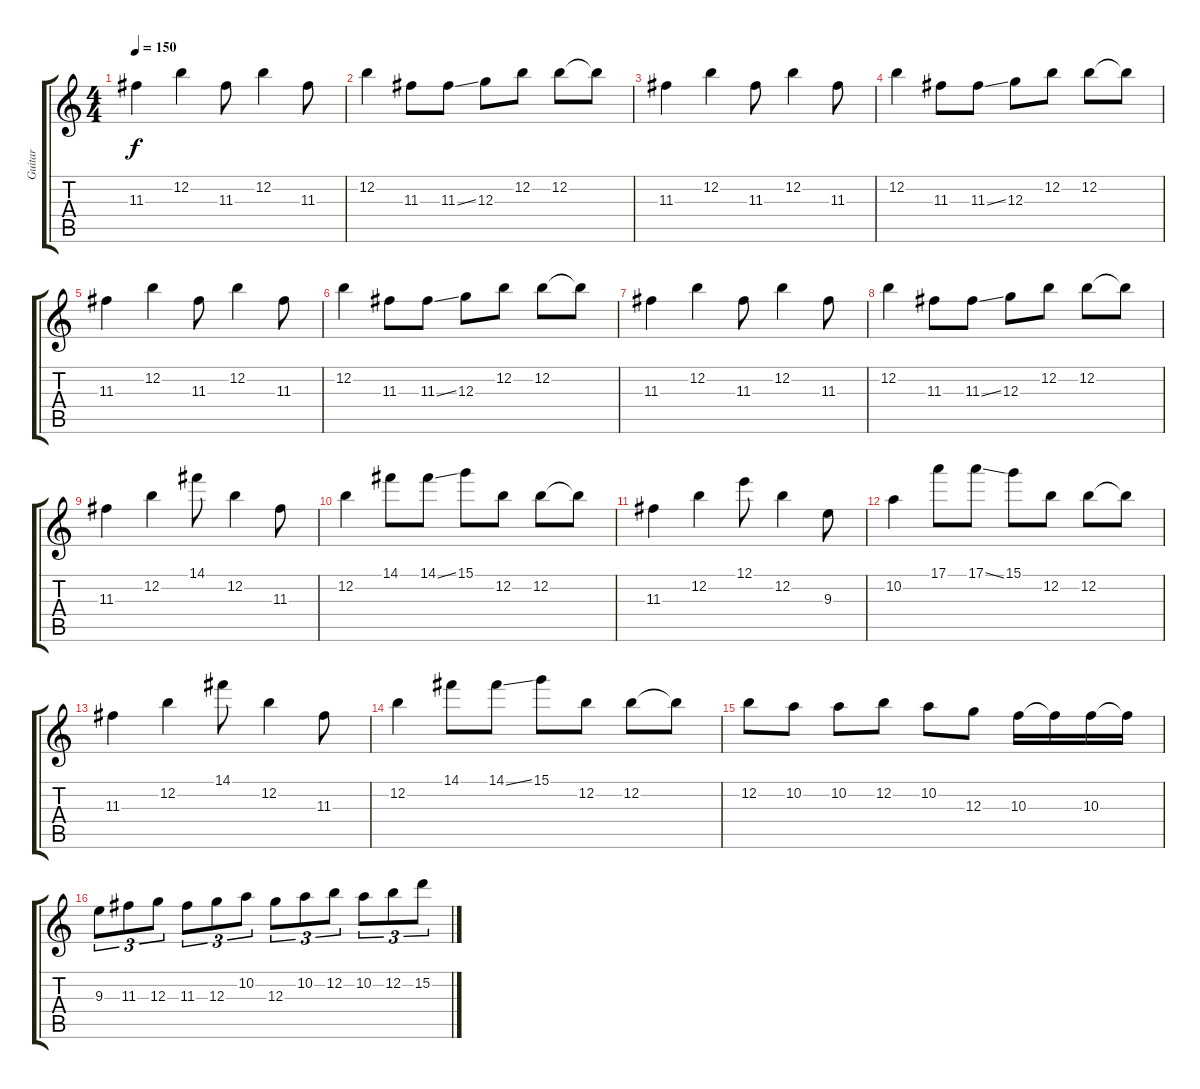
\track ("Guitar" "Guitar") {instrument overdrivenguitar}
\staff {score tabs}
\tuning (E4 B3 G3 D3 A2 E2) {hide}
\ts (4 4)
\tempo 150
\clef g2
\ks c
11.3.4{dy f instrument electricguitarclean} 12.2.4 11.3.8 12.2.4 11.3.8{instrument electricguitarclean} |
12.2.4 11.3.8 11.3{ss}.8 12.3.8 12.2.8 12.2.8 12.2{t}.8 |
11.3.4{instrument electricguitarclean} 12.2.4 11.3.8 12.2.4 11.3.8{instrument electricguitarclean} |
12.2.4 11.3.8 11.3{ss}.8 12.3.8 12.2.8 12.2.8 12.2{t}.8 |
11.3.4{instrument electricguitarclean} 12.2.4 11.3.8 12.2.4 11.3.8{instrument electricguitarclean} |
12.2.4 11.3.8 11.3{ss}.8 12.3.8 12.2.8 12.2.8 12.2{t}.8 |
11.3.4{instrument electricguitarclean} 12.2.4 11.3.8 12.2.4 11.3.8{instrument electricguitarclean} |
12.2.4 11.3.8 11.3{ss}.8 12.3.8 12.2.8 12.2.8 12.2{t}.8 |
11.3.4{instrument electricguitarclean} 12.2.4 14.1.8 12.2.4 11.3.8{instrument electricguitarclean} |
12.2.4 14.1.8 14.1{ss}.8 15.1.8 12.2.8 12.2.8 12.2{t}.8 |
11.3.4{instrument electricguitarclean} 12.2.4 12.1.8 12.2.4 9.3.8{instrument electricguitarclean} |
10.2.4 17.1.8 17.1{ss}.8 15.1.8 12.2.8 12.2.8 12.2{t}.8 |
11.3.4{instrument electricguitarclean} 12.2.4 14.1.8 12.2.4 11.3.8{instrument electricguitarclean} |
12.2.4 14.1.8 14.1{ss}.8 15.1.8 12.2.8 12.2.8 12.2{t}.8 |
12.2.8 10.2.8 10.2.8 12.2.8 10.2.8 12.3.8 10.3.16 10.3{t}.16 10.3.16 10.3{t}.16 |
9.3.8{tu (3 2)} 11.3.8{tu (3 2)} 12.3.8{tu (3 2)} 11.3.8{tu (3 2)} 12.3.8{tu (3 2)} 10.2.8{tu (3 2)} 12.3.8{tu (3 2)} 10.2.8{tu (3 2)} 12.2.8{tu (3 2)} 10.2.8{tu (3 2)} 12.2.8{tu (3 2)} 15.2.8{tu (3 2)}
